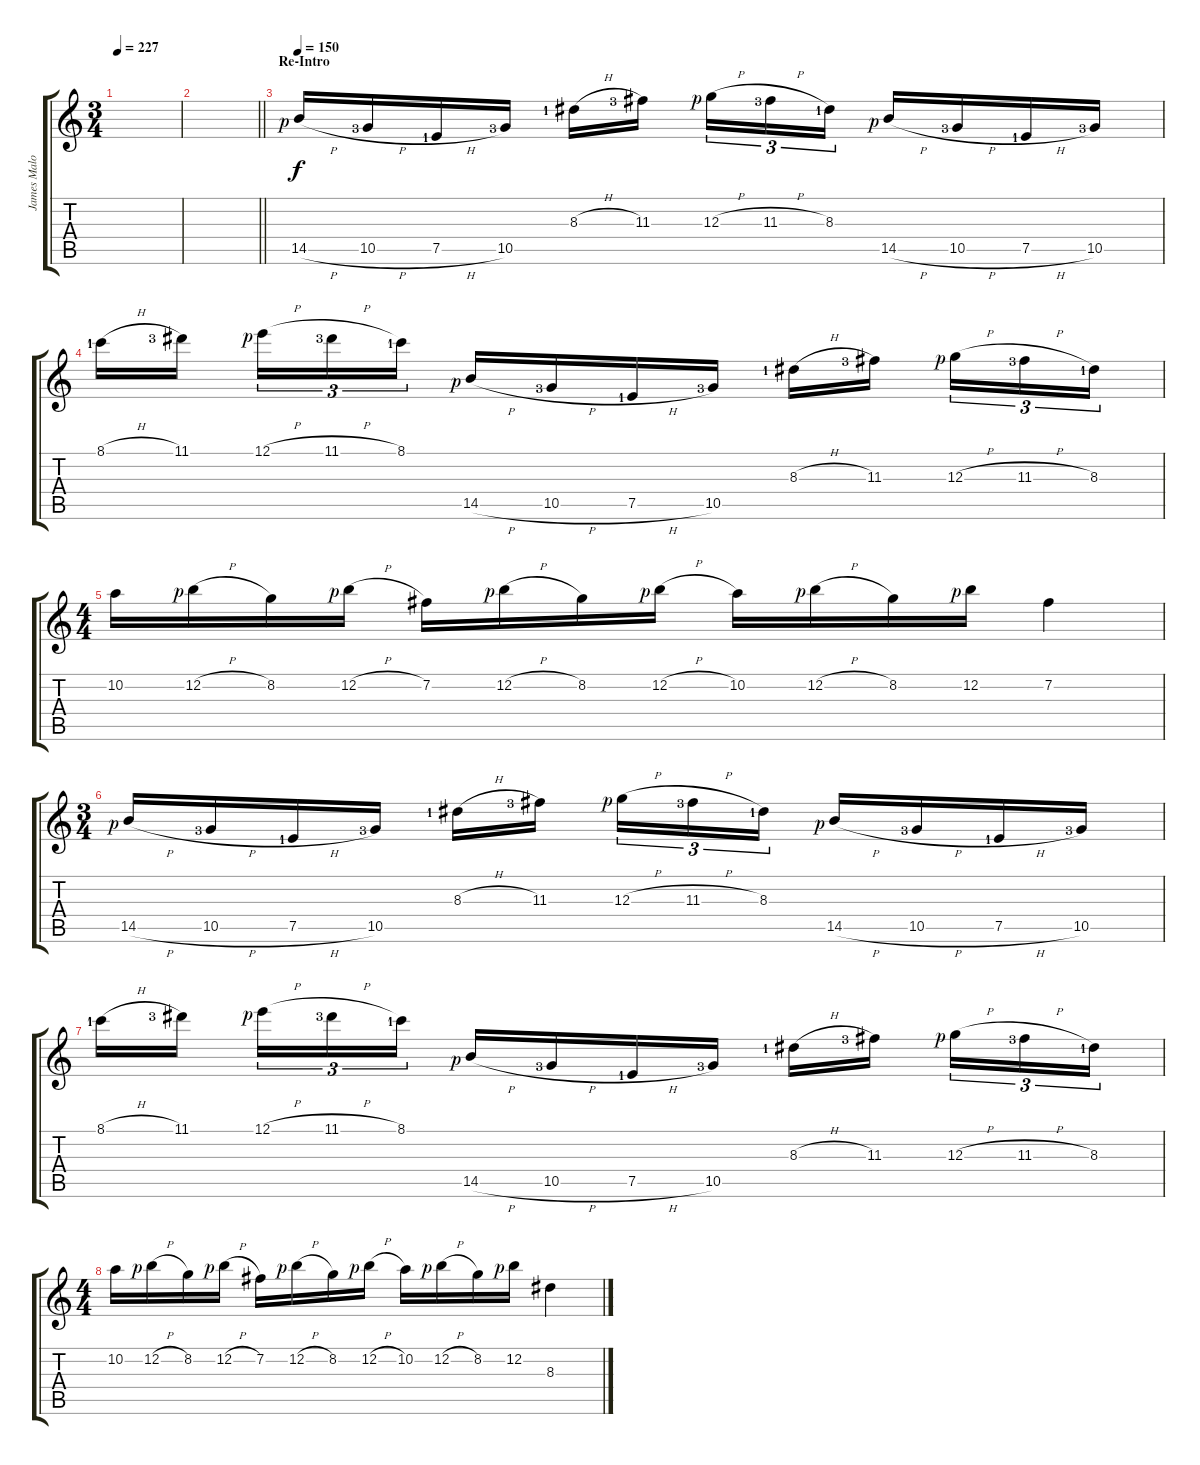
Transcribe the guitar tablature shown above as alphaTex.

\track ("James Malone Lead" "James Malo") {instrument distortionguitar}
\staff {score tabs}
\tuning (E4 B3 G3 D3 A2 E2) {hide}
\ts (3 4)
\tempo 227
\clef g2
\ks c
|
\barLineRight lightlight
|
\section ("" "Re-Intro")
\tempo 150
14.5{h rf 1}.16 10.5{h lf 4}.16 7.5{h lf 2}.16 10.5{lf 4}.16 8.3{h lf 2}.16 11.3{lf 4}.16{beam splitsecondary} 12.3{h rf 1}.16{tu (3 2)} 11.3{h lf 4}.16{tu (3 2)} 8.3{lf 2}.16{tu (3 2)} 14.5{h rf 1}.16 10.5{h lf 4}.16 7.5{h lf 2}.16 10.5{lf 4}.16 |
8.1{h lf 2}.16 11.1{lf 4}.16{beam splitsecondary} 12.1{h rf 1}.16{tu (3 2)} 11.1{h lf 4}.16{tu (3 2)} 8.1{lf 2}.16{tu (3 2)} 14.5{h rf 1}.16 10.5{h lf 4}.16 7.5{h lf 2}.16 10.5{lf 4}.16 8.3{h lf 2}.16 11.3{lf 4}.16{beam splitsecondary} 12.3{h rf 1}.16{tu (3 2)} 11.3{h lf 4}.16{tu (3 2)} 8.3{lf 2}.16{tu (3 2)} |
\ts (4 4)
10.2.16 12.2{h rf 1}.16 8.2.16 12.2{h rf 1}.16 7.2.16 12.2{h rf 1}.16 8.2.16 12.2{h rf 1}.16 10.2.16 12.2{h rf 1}.16 8.2.16 12.2{rf 1}.16 7.2.4 |
\ts (3 4)
14.5{h rf 1}.16 10.5{h lf 4}.16 7.5{h lf 2}.16 10.5{lf 4}.16 8.3{h lf 2}.16 11.3{lf 4}.16{beam splitsecondary} 12.3{h rf 1}.16{tu (3 2)} 11.3{h lf 4}.16{tu (3 2)} 8.3{lf 2}.16{tu (3 2)} 14.5{h rf 1}.16 10.5{h lf 4}.16 7.5{h lf 2}.16 10.5{lf 4}.16 |
8.1{h lf 2}.16 11.1{lf 4}.16{beam splitsecondary} 12.1{h rf 1}.16{tu (3 2)} 11.1{h lf 4}.16{tu (3 2)} 8.1{lf 2}.16{tu (3 2)} 14.5{h rf 1}.16 10.5{h lf 4}.16 7.5{h lf 2}.16 10.5{lf 4}.16 8.3{h lf 2}.16 11.3{lf 4}.16{beam splitsecondary} 12.3{h rf 1}.16{tu (3 2)} 11.3{h lf 4}.16{tu (3 2)} 8.3{lf 2}.16{tu (3 2)} |
\ts (4 4)
10.2.16 12.2{h rf 1}.16 8.2.16 12.2{h rf 1}.16 7.2.16 12.2{h rf 1}.16 8.2.16 12.2{h rf 1}.16 10.2.16 12.2{h rf 1}.16 8.2.16 12.2{rf 1}.16 8.3.4
